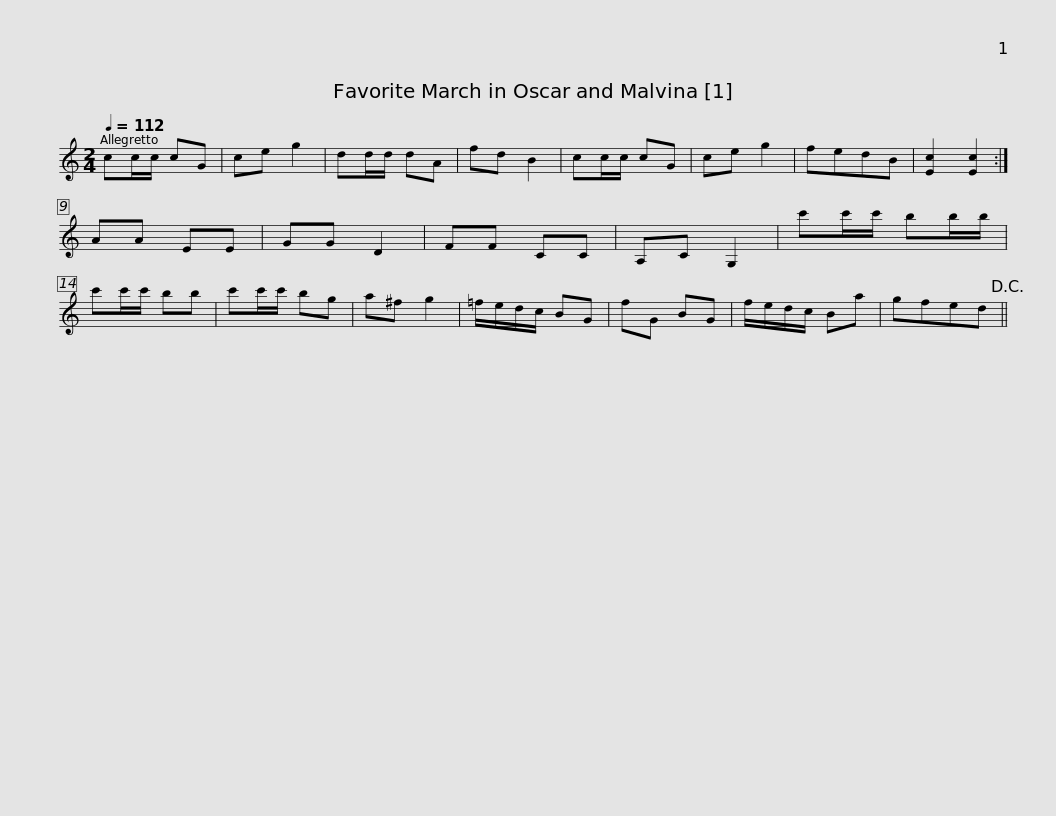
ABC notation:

X:1
L:1/8
Q:1/4=112
M:2/4
I:linebreak $
K:C
V:1 treble
V:1
 cc/c/ cG | ce g2 | dd/d/ dA | fd B2 | cc/c/ cG | %5
 ce g2 | fedB | [Ec]2 [Ec]2 :| AA EE | GG D2 | %10
 FF CC |$ A,C G,2 | c'c'/c'/ bb/b/ | c'c'/c'/ bb | c'c'/c'/ bg | %15
 a^f g2 | =f/e/d/c/ BG | fG BG | f/e/d/c/ Ba |$ gfed!D.C.! || %20
